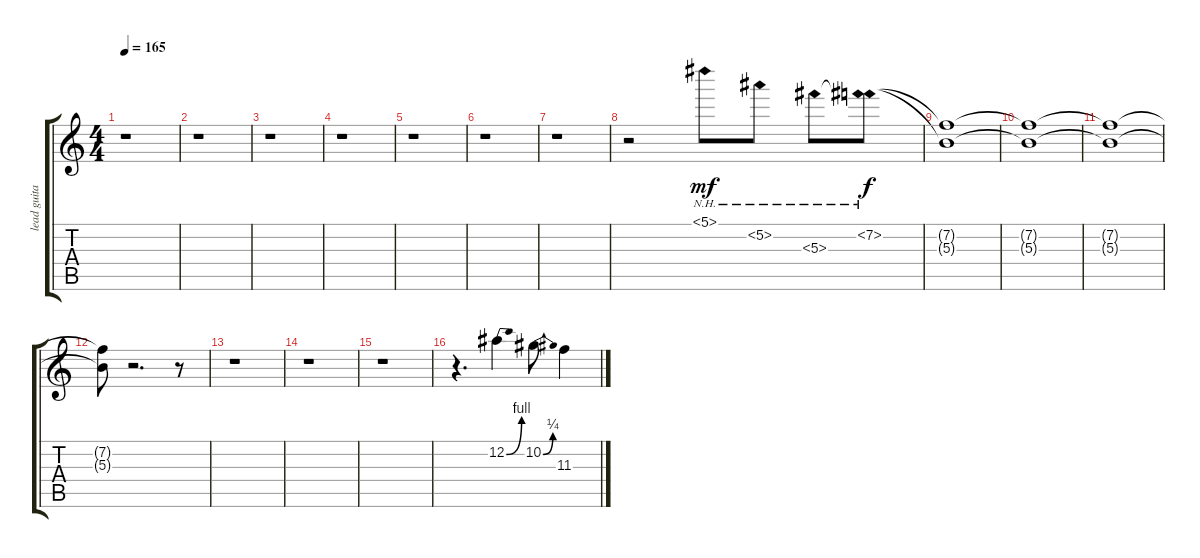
\track ("lead guitar " "lead guita") {instrument overdrivenguitar}
\staff {score tabs}
\tuning (Eb4 Bb3 Gb3 Db3 Ab2 Eb2) {hide}
\ts (4 4)
\tempo 165
\clef g2
\ks c
r.1{dy f} |
r.1 |
r.1 |
r.1 |
r.1 |
r.1 |
r.1 |
r.2 5.1{nh}.8{dy mf} 5.2{nh}.8 5.3{nh}.8 (7.2{nh} 5.3{nh t}).8{dy f} |
(7.2{t} 5.3{t}).1 |
(7.2{t} 5.3{t}).1 |
(7.2{t} 5.3{t}).1 |
(7.2{t} 5.3{t}).8 r.2{d} r.8 |
r.1 |
r.1 |
r.1 |
r.4{d} 12.2{be (bend 0 0 60 4)}.4 10.2{be (bend 0 0 60 1)}.8 11.3.4
